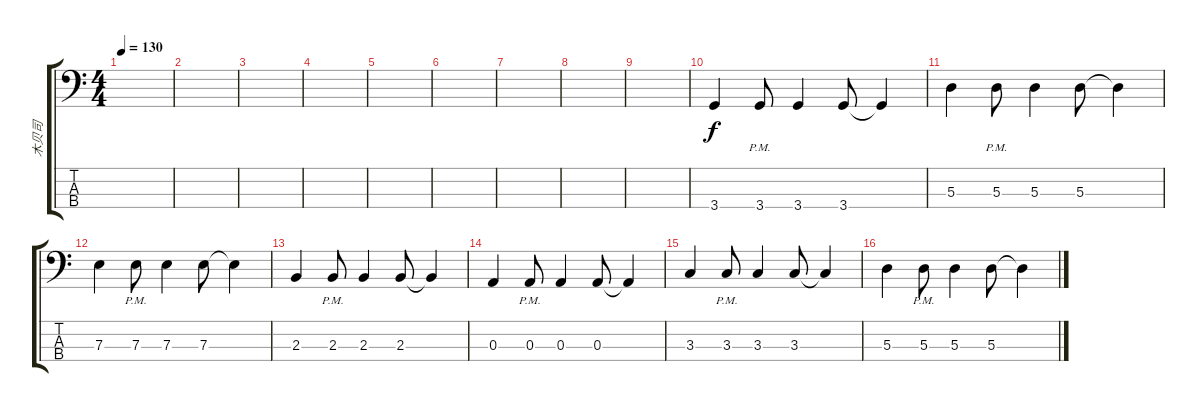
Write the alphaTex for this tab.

\track ("木贝司" "木贝司") {instrument acousticbass}
\staff {score tabs}
\tuning (G2 D2 A1 E1) {hide}
\ts (4 4)
\tempo 130
\clef f4
\ks c
|
|
|
|
|
|
|
|
|
3.4.4 3.4{pm}.8 3.4.4 3.4.8 3.4{t}.4 |
5.3.4 5.3{pm}.8 5.3.4 5.3.8 5.3{t}.4 |
7.3.4 7.3{pm}.8 7.3.4 7.3.8 7.3{t}.4 |
2.3.4 2.3{pm}.8 2.3.4 2.3.8 2.3{t}.4 |
0.3.4 0.3{pm}.8 0.3.4 0.3.8 0.3{t}.4 |
3.3.4 3.3{pm}.8 3.3.4 3.3.8 3.3{t}.4 |
5.3.4 5.3{pm}.8 5.3.4 5.3.8 5.3{t}.4
